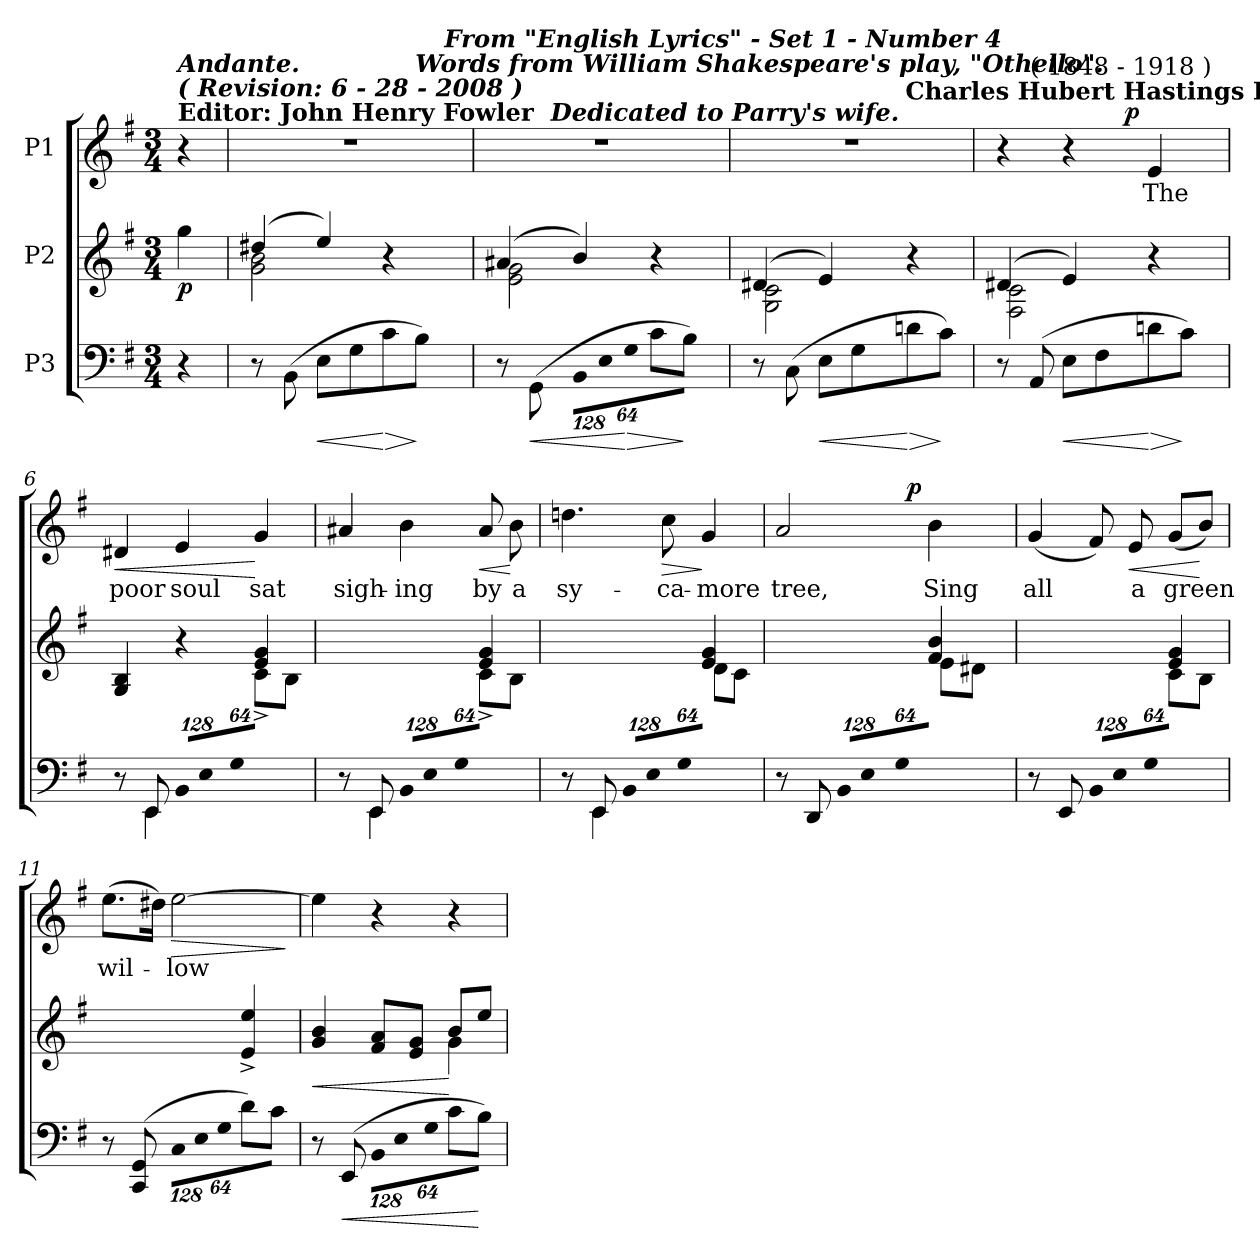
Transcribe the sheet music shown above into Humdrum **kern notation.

**kern	**dynam	**kern	**dynam	**kern	**text	**dynam
*part3	*part3	*part2	*part2	*part1	*part1	*part1
*staff3	*staff3	*staff2	*staff2	*staff1	*staff1	*staff1
*I"P3	*	*I"P2	*	*I"P1	*	*
!!LO:PB:g=z
*clefF4	*	*clefG2	*	*clefG2	*	*
*k[f#]	*	*k[f#]	*	*k[f#]	*	*
*G:	*	*G:	*	*G:	*	*
*M3/4	*	*M3/4	*	*M3/4	*	*
*MM80	*	*MM80	*	*MM80	*	*
=1	=1	=1	=1	=1	=1	=1
!	!	!	!	!LO:TX:a:B:t=Editor&colon; John Henry Fowler	!	!
!	!	!	!	!LO:TX:a:Bi:t=(  Revision&colon;   6 - 28 - 2008  )	!	!
!	!	!	!	!LO:TX:a:Bi:t=Andante.	!	!
4r	.	4ggi\	p	4r	.	.
=2	=2	=2	=2	=2	=2	=2
*	*	*^	*	*	*	*
!	!	!	!	!	!LO:N:vis=1	!	!
*	*	*	*	*	*^	*	*
*	*	*	*	*	*	*^	*	*
8r	.	(4dd#Xi/	2gi\ 2bi	.	2.r	2ryy	2ryy	.	.
(8BBi\	.	.	.	.	.	.	.	.	.
!	!LO:HP:b	!	!	!	!	!	!	!	!
8Ei\L	<	4eei/)	.	.	.	.	.	.	.
8Gi\	.	.	.	.	.	.	.	.	.
!	!LO:HP:n=1:b	!	!	!	!	!	!	!	!
8ci\	[ >	4r	4ryy	.	.	8ryy	8ryy	.	.
!	!	!	!	!	!	!LO:TX:a:Bi:t=Words from William Shakespeare's play, "Othello".	!	!	!
8Bi\J)	]	.	.	.	.	8ryy	32ryy	.	.
.	.	.	.	.	.	.	64ryy	.	.
.	.	.	.	.	.	.	256..ryy	.	.
!	!	!	!	!	!	!	!LO:TX:a:Bi:t=From "English Lyrics" -  Set 1 -  Number 4	!	!
.	.	.	.	.	.	.	16ryy	.	.
.	.	.	.	.	.	.	128ryy	.	.
.	.	.	.	.	.	.	1024ryy	.	.
=3	=3	=3	=3	=3	=3	=3	=3	=3	=3
!	!	!	!	!	!LO:N:vis=1	!	!	!	!
*	*	*	*	*	*	*v	*v	*	*
8r	.	(4a#Xi/	2ei\ 2gi	.	2.r	8ryy	.	.
!	!LO:HP:b	!	!	!	!	!	!	!
(8GGi\	<	.	.	.	.	32...ryy	.	.
!	!	!	!	!	!	!LO:TX:a:Bi:t=Dedicated to Parry's wife.	!	!
.	.	.	.	.	.	2ryy	.	.
*Xbrackettup	*	*	*	*	*	*	*	*
!LO:N:vis=8	!	!	!	!	!	!	!	!
1024%85BBi\L	.	4bi/)	.	.	.	.	.	.
!LO:N:vis=8	!	!	!	!	!	!	!	!
1024%85Ei\	.	.	.	.	.	.	.	.
!LO:N:vis=8	!LO:HP:n=1:b	!	!	!	!	!	!	!
512%43Gi\J	[ >	.	.	.	.	.	.	.
8ci\L	.	4r	4ryy	.	.	.	.	.
8Bi\J)	]	.	.	.	.	.	.	.
.	.	.	.	.	.	16ryy	.	.
.	.	.	.	.	.	256ryy	.	.
=4	=4	=4	=4	=4	=4	=4	=4	=4
!	!	!	!	!	!LO:N:vis=1	!	!	!
8r	.	(4d#Xi/	2Gi\ 2ci	.	2.r	4ryy	.	.
(8Ci\	.	.	.	.	.	.	.	.
!	!LO:HP:b	!	!	!	!	!	!	!
8Ei\L	<	4ei/)	.	.	.	8ryy	.	.
8Gi\	.	.	.	.	.	16ryy	.	.
.	.	.	.	.	.	32ryy	.	.
.	.	.	.	.	.	64ryy	.	.
.	.	.	.	.	.	128...ryy	.	.
!	!	!	!	!	!	!LO:TX:a:B:t=Charles Hubert Hastings Parry	!	!
.	.	.	.	.	.	4ryy	.	.
!	!LO:HP:n=1:b	!	!	!	!	!	!	!
8dni\	[ >	4r	4ryy	.	.	.	.	.
8ci\J)	]	.	.	.	.	.	.	.
.	.	.	.	.	.	1024ryy	.	.
=5	=5	=5	=5	=5	=5	=5	=5	=5
*	*	*	*	*	*	*^	*	*
8r	.	(4d#Xi/	2F#i\ 2ci	.	4r	4ryy	8ryy	.	.
!	!	!	!	!	!	!	!LO:TX:a:t=( 1848 - 1918 )	!	!
(8AAi/	.	.	.	.	.	.	2ryy	.	.
!	!LO:HP:b	!	!	!	!	!	!	!	!
8Ei\L	<	4ei/)	.	.	4r	8ryy	.	.	.
8F#i\	.	.	.	.	.	32ryy	.	.	.
.	.	.	.	.	.	64ryy	.	.	.
.	.	.	.	.	.	256..ryy	.	.	.
.	.	.	.	.	.	4ryy	.	.	p
!	!LO:HP:n=1:b	!	!	!	!	!	!	!	!
!	!	!	!	!	!	!	!	!LO:LY:b:color=#000000	!
8dni\	[ >	4r	4ryy	.	4ei/	.	.	The	.
8ci\J)	]	.	.	.	.	.	8ryy	.	.
.	.	.	.	.	.	16ryy	.	.	.
.	.	.	.	.	.	128ryy	.	.	.
.	.	.	.	.	.	1024ryy	.	.	.
*	*	*	*	*	*v	*v	*v	*	*
!!LO:LB:g=z
=6	=6	=6	=6	=6	=6	=6	=6
*^	*	*	*	*	*	*	*
*	*	*	*	*	*	*^	*	*
*	*	*	*	*	*	*	*^	*	*
!	!	!	!	!	!	!	!	!	!LO:LY:b:color=#000000	!LO:HP:b
*	*	*	*	*	*	*v	*v	*v	*	*
8r	8ryy	.	4Gi/ 4Bi	2ryy	.	4d#Xi/	poor	<
(8EEi/	4EEi\	.	.	.	.	.	.	.
!LO:N:vis=8	!	!	!	!	!	!	!	!
!	!	!	!	!	!	!	!LO:LY:b:color=#000000	!
1024%85BBi/L	.	.	4r	.	.	4ei/	soul	.
!LO:N:vis=8	!	!	!	!	!	!	!	!
1024%85Ei/	.	.	.	.	.	.	.	.
.	8ryy	.	.	.	.	.	.	.
!LO:N:vis=8	!	!	!	!	!	!	!	!
512%43Gi/J	.	.	.	.	.	.	.	.
!	!	!	!	!	!	!	!LO:LY:b:color=#000000	!
4ryy)	4ryy	.	4ei/ 4gi	8c^i\L	.	4gi/	sat	[
.	.	.	.	8Bi\J	.	.	.	.
=7	=7	=7	=7	=7	=7	=7	=7	=7
!	!	!	!	!	!	!	!LO:LY:b:color=#000000	!
8r	8ryy	.	2ryy	2ryy	.	4a#Xi/	sigh-	.
(8EEi/	4EEi\	.	.	.	.	.	.	.
!LO:N:vis=8	!	!	!	!	!	!	!	!
!	!	!	!	!	!	!	!LO:LY:b:color=#000000	!
1024%85BBi/L	.	.	.	.	.	4bi\	-ing	.
!LO:N:vis=8	!	!	!	!	!	!	!	!
1024%85Ei/	.	.	.	.	.	.	.	.
.	8ryy	.	.	.	.	.	.	.
!LO:N:vis=8	!	!	!	!	!	!	!	!
512%43Gi/J	.	.	.	.	.	.	.	.
!	!	!	!	!	!	!	!LO:LY:b:color=#000000	!LO:HP:b
4ryy)	4ryy	.	4ei/ 4gi	8c^i\L	.	8a#i/	by	<
!	!	!	!	!	!	!	!LO:LY:b:color=#000000	!
.	.	.	.	8Bi\J	.	8bi\	a	[
=8	=8	=8	=8	=8	=8	=8	=8	=8
!	!	!	!	!	!	!	!LO:LY:b:color=#000000	!
8r	8ryy	.	2ryy	2ryy	.	4.ddni\	sy-	.
(8EEi/	4EEi\	.	.	.	.	.	.	.
!LO:N:vis=8	!	!	!	!	!	!	!	!
1024%85BBi/L	.	.	.	.	.	.	.	.
!LO:N:vis=8	!	!	!	!	!	!	!	!
1024%85Ei/	.	.	.	.	.	.	.	.
!	!	!	!	!	!	!	!LO:LY:b:color=#000000	!LO:HP:b
.	8ryy	.	.	.	.	8cci\	-ca-	>
!LO:N:vis=8	!	!	!	!	!	!	!	!
512%43Gi/J	.	.	.	.	.	.	.	.
!	!	!	!	!	!	!	!LO:LY:b:color=#000000	!
4ryy)	4ryy	.	4ei/ 4gi	8di\L	.	4gi/	-more	]
.	.	.	.	8ci\J	.	.	.	.
=9	=9	=9	=9	=9	=9	=9	=9	=9
!	!	!	!	!	!	!	!LO:LY:b:color=#000000	!
*	*	*	*	*	*	*^	*	*
8r	4.ryy	.	2ryy	2ryy	.	2ai/	4ryy	tree,	.
(8DDi/	.	.	.	.	.	.	.	.	.
!LO:N:vis=8	!	!	!	!	!	!	!	!	!
1024%85BBi/L	.	.	.	.	.	.	8ryy	.	.
!LO:N:vis=8	!	!	!	!	!	!	!	!	!
1024%85Ei/	.	.	.	.	.	.	.	.	.
.	8ryy	.	.	.	.	.	32ryy	.	.
.	.	.	.	.	.	.	64ryy	.	.
!LO:N:vis=8	!	!	!	!	!	!	!	!	!
512%43Gi/J	.	.	.	.	.	.	.	.	.
.	.	.	.	.	.	.	128ryy	.	.
.	.	.	.	.	.	.	1024ryy	.	.
.	.	.	.	.	.	.	4ryy	.	p
!	!	!	!	!	!	!	!	!LO:LY:b:color=#000000	!
4ryy)	4ryy	.	4f#i/ 4bi	8ei\L	.	4bi\	.	Sing	.
.	.	.	.	8d#Xi\J	.	.	.	.	.
.	.	.	.	.	.	.	16ryy	.	.
.	.	.	.	.	.	.	256..ryy	.	.
*v	*v	*	*	*	*	*v	*v	*	*
!!LO:LB:g=z
=10	=10	=10	=10	=10	=10	=10	=10
*^	*	*	*	*	*^	*	*
!	!	!	!	!	!	!	!	!LO:LY:b:color=#000000	!
*v	*v	*	*	*	*	*v	*v	*	*
8r	.	2ryy	2ryy	.	(4gi/	all	.
(8EEi/	.	.	.	.	.	.	.
!LO:N:vis=8	!	!	!	!	!	!	!
1024%85BBi/L	.	.	.	.	8f#i/)	.	.
!LO:N:vis=8	!	!	!	!	!	!	!
1024%85Ei/	.	.	.	.	.	.	.
!	!	!	!	!	!	!LO:LY:b:color=#000000	!LO:HP:b
.	.	.	.	.	8ei/	a	<
!LO:N:vis=8	!	!	!	!	!	!	!
512%43Gi/J	.	.	.	.	.	.	.
!	!	!	!	!	!	!LO:LY:b:color=#000000	!
4ryy)	.	4ei/ 4gi	8ci\L	.	(8gi/L	green	.
.	.	.	8Bi\J	.	8bi/J)	.	[
=11	=11	=11	=11	=11	=11	=11	=11
!	!	!	!	!	!	!LO:LY:b:color=#000000	!
8r	.	2ryy	2ryy	.	(8.eei\L	wil-	.
(8CCi/ 8GGi	.	.	.	.	.	.	.
.	.	.	.	.	16dd#Xi\Jk)	.	.
!LO:N:vis=8	!	!	!	!	!	!	!
!	!	!	!	!	!	!LO:LY:b:color=#000000	!LO:HP:b
1024%85Ci\L	.	.	.	.	[2eei\	-low	>
!LO:N:vis=8	!	!	!	!	!	!	!
1024%85Ei\	.	.	.	.	.	.	.
!LO:N:vis=8	!	!	!	!	!	!	!
512%43Gi\J	.	.	.	.	.	.	.
8di\L)	.	4ei/^ 4eei^	8ryy	.	.	.	.
8ci\J	.	.	8ryy	.	.	.	.
*	*	*v	*v	*	*	*	*
.	.	.	.	.	.	]
=12	=12	=12	=12	=12	=12	=12
!	!	!	!LO:HP:b	!	!	!
*	*	*^	*	*	*	*
8r	.	4gi/ 4bi	2ryy	<	4eei\]	.	.
!	!LO:HP:b	!	!	!	!	!	!
(8EEi/	<	.	.	.	.	.	.
!LO:N:vis=8	!	!	!	!	!	!	!
1024%85BBi\L	.	8f#i/ 8aiL	.	.	4r	.	.
!LO:N:vis=8	!	!	!	!	!	!	!
1024%85Ei\	.	.	.	.	.	.	.
.	.	8ei/ 8giJ	.	.	.	.	.
!LO:N:vis=8	!	!	!	!	!	!	!
512%43Gi\J	.	.	.	.	.	.	.
8ci\L	.	8bi/L	4gi\	[	4r	.	.
8Bi\J)	[	8eei/J	.	.	.	.	.
*	*	*v	*v	*	*	*	*
=	=	=	=	=	=	=
*-	*-	*-	*-	*-	*-	*-
